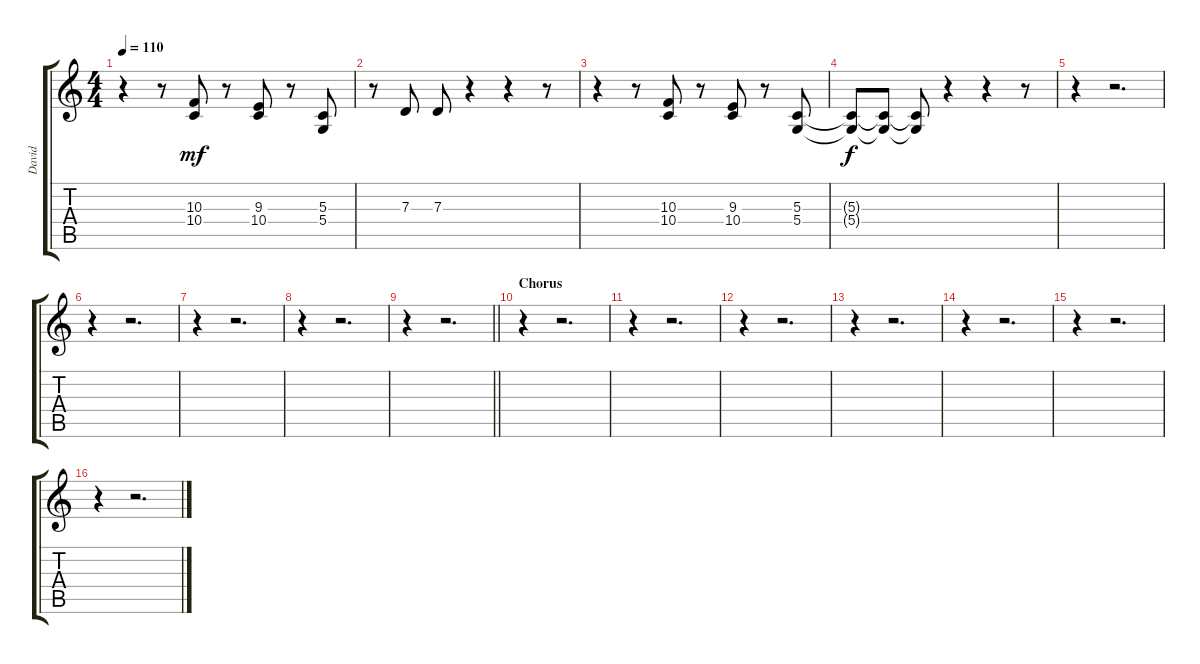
\track ("David" "David") {instrument lead6voice}
\staff {score tabs}
\tuning (E4 B3 G3 D3 A2 E2) {hide}
\ts (4 4)
\tempo 110
\clef g2
\ks c
r.4{dy mf} r.8 (10.3 10.4).8 r.8 (9.3 10.4).8 r.8 (5.3 5.4).8 |
r.8 7.3.8 7.3.8 r.4 r.4 r.8 |
r.4 r.8 (10.3 10.4).8 r.8 (9.3 10.4).8 r.8 (5.3 5.4).8 |
(5.3{t} 5.4{t}).8{dy f} (5.3{t} 5.4{t}).8 (5.3{t} 5.4{t}).8 r.4 r.4 r.8 |
r.4 r.2{d} |
r.4 r.2{d} |
r.4 r.2{d} |
r.4 r.2{d} |
\barLineRight lightlight
r.4 r.2{d} |
\section ("" "Chorus")
r.4 r.2{d} |
r.4 r.2{d} |
r.4 r.2{d} |
r.4 r.2{d} |
r.4 r.2{d} |
r.4 r.2{d} |
r.4 r.2{d}
